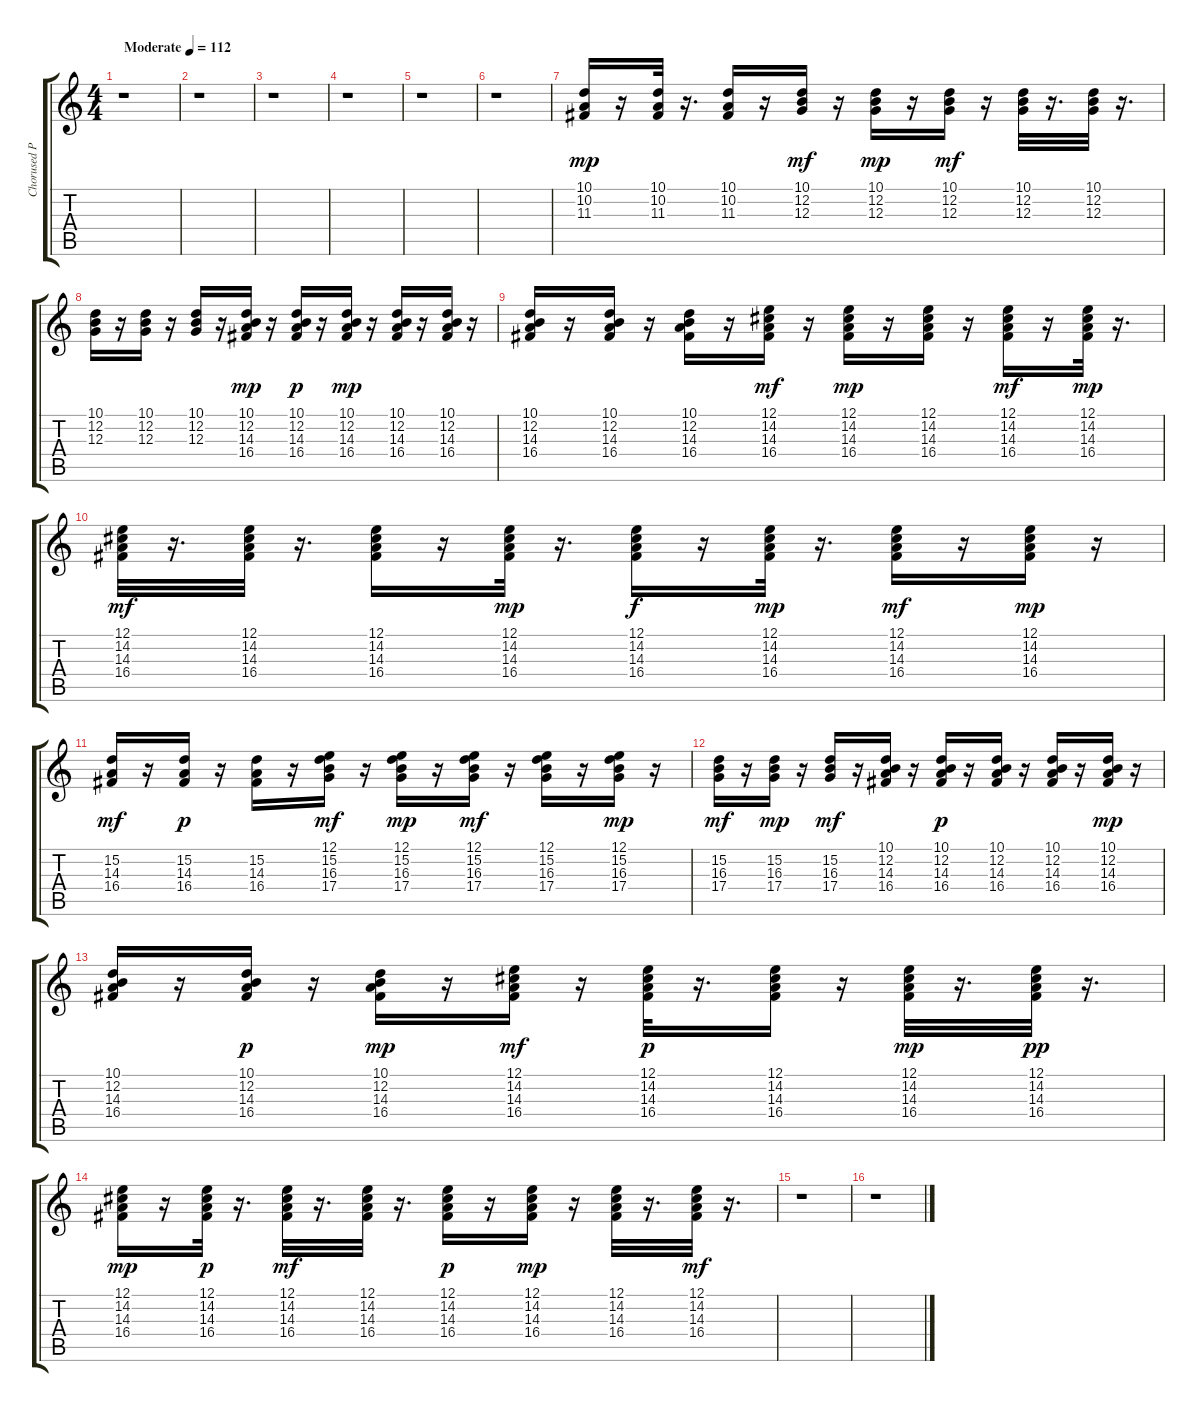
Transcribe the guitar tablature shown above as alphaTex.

\track ("Chorused Piano" "Chorused P") {instrument electricpiano2}
\staff {score tabs}
\tuning (E4 B3 G3 D3 A2 E2) {hide}
\ts (4 4)
\tempo (112 "Moderate")
\clef g2
\ks c
r.1{dy mp instrument electricpiano2} |
r.1 |
r.1 |
r.1 |
r.1 |
r.1 |
(10.1 10.2 11.3).16 r.16 (10.1 10.2 11.3).32 r.16{d} (10.1 10.2 11.3).16 r.16 (10.1 12.2 12.3).16{dy mf} r.16 (10.1 12.2 12.3).16{dy mp} r.16 (10.1 12.2 12.3).16{dy mf} r.16 (10.1 12.2 12.3).32 r.16{d} (10.1 12.2 12.3).32 r.16{d} |
(10.1 12.2 12.3).16 r.16 (10.1 12.2 12.3).16 r.16 (10.1 12.2 12.3).16 r.16 (10.1 12.2 14.3 16.4).16{dy mp} r.16 (10.1 12.2 14.3 16.4).16{dy p} r.16 (10.1 12.2 14.3 16.4).16{dy mp} r.16 (10.1 12.2 14.3 16.4).16 r.16 (10.1 12.2 14.3 16.4).16 r.16 |
(10.1 12.2 14.3 16.4).16 r.16 (10.1 12.2 14.3 16.4).16 r.16 (10.1 12.2 14.3 16.4).16 r.16 (12.1 14.2 14.3 16.4).16{dy mf} r.16 (12.1 14.2 14.3 16.4).16{dy mp} r.16 (12.1 14.2 14.3 16.4).16 r.16 (12.1 14.2 14.3 16.4).16{dy mf} r.16 (12.1 14.2 14.3 16.4).32{dy mp} r.16{d} |
(12.1 14.2 14.3 16.4).32{dy mf} r.16{d} (12.1 14.2 14.3 16.4).32 r.16{d} (12.1 14.2 14.3 16.4).16 r.16 (12.1 14.2 14.3 16.4).32{dy mp} r.16{d} (12.1 14.2 14.3 16.4).16{dy f} r.16 (12.1 14.2 14.3 16.4).32{dy mp} r.16{d} (12.1 14.2 14.3 16.4).16{dy mf} r.16 (12.1 14.2 14.3 16.4).16{dy mp} r.16 |
(15.2 14.3 16.4).16{dy mf} r.16 (15.2 14.3 16.4).16{dy p} r.16 (15.2 14.3 16.4).16 r.16 (12.1 15.2 16.3 17.4).16{dy mf} r.16 (12.1 15.2 16.3 17.4).16{dy mp} r.16 (12.1 15.2 16.3 17.4).16{dy mf} r.16 (12.1 15.2 16.3 17.4).16 r.16 (12.1 15.2 16.3 17.4).16{dy mp} r.16 |
(15.2 16.3 17.4).16{dy mf} r.16 (15.2 16.3 17.4).16{dy mp} r.16 (15.2 16.3 17.4).16{dy mf} r.16 (10.1 12.2 14.3 16.4).16 r.16 (10.1 12.2 14.3 16.4).16{dy p} r.16 (10.1 12.2 14.3 16.4).16 r.16 (10.1 12.2 14.3 16.4).16 r.16 (10.1 12.2 14.3 16.4).16{dy mp} r.16 |
(10.1 12.2 14.3 16.4).16 r.16 (10.1 12.2 14.3 16.4).16{dy p} r.16 (10.1 12.2 14.3 16.4).16{dy mp} r.16 (12.1 14.2 14.3 16.4).16{dy mf} r.16 (12.1 14.2 14.3 16.4).32{dy p} r.16{d} (12.1 14.2 14.3 16.4).16 r.16 (12.1 14.2 14.3 16.4).32{dy mp} r.16{d} (12.1 14.2 14.3 16.4).32{dy pp} r.16{d} |
(12.1 14.2 14.3 16.4).16{dy mp} r.16 (12.1 14.2 14.3 16.4).32{dy p} r.16{d} (12.1 14.2 14.3 16.4).32{dy mf} r.16{d} (12.1 14.2 14.3 16.4).32 r.16{d} (12.1 14.2 14.3 16.4).16{dy p} r.16 (12.1 14.2 14.3 16.4).16{dy mp} r.16 (12.1 14.2 14.3 16.4).32 r.16{d} (12.1 14.2 14.3 16.4).32{dy mf} r.16{d} |
r.1 |
r.1
